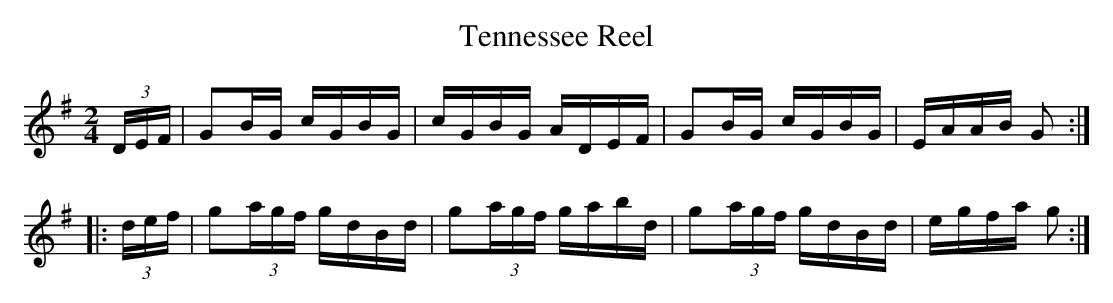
X:1
T:Tennessee Reel
M:2/4
L:1/8
K:G
(3D/E/F/|GB/G/ c/G/B/G/|c/G/B/G/ A/D/E/F/|GB/G/ c/G/B/G/|E/A/A/B/ G:|
|:(3d/e/f/|g(3a/g/f/ g/d/B/d/|g(3a/g/f/ g/a/b/d/|g(3a/g/f/ g/d/B/d/|e/g/f/a/ g:|
